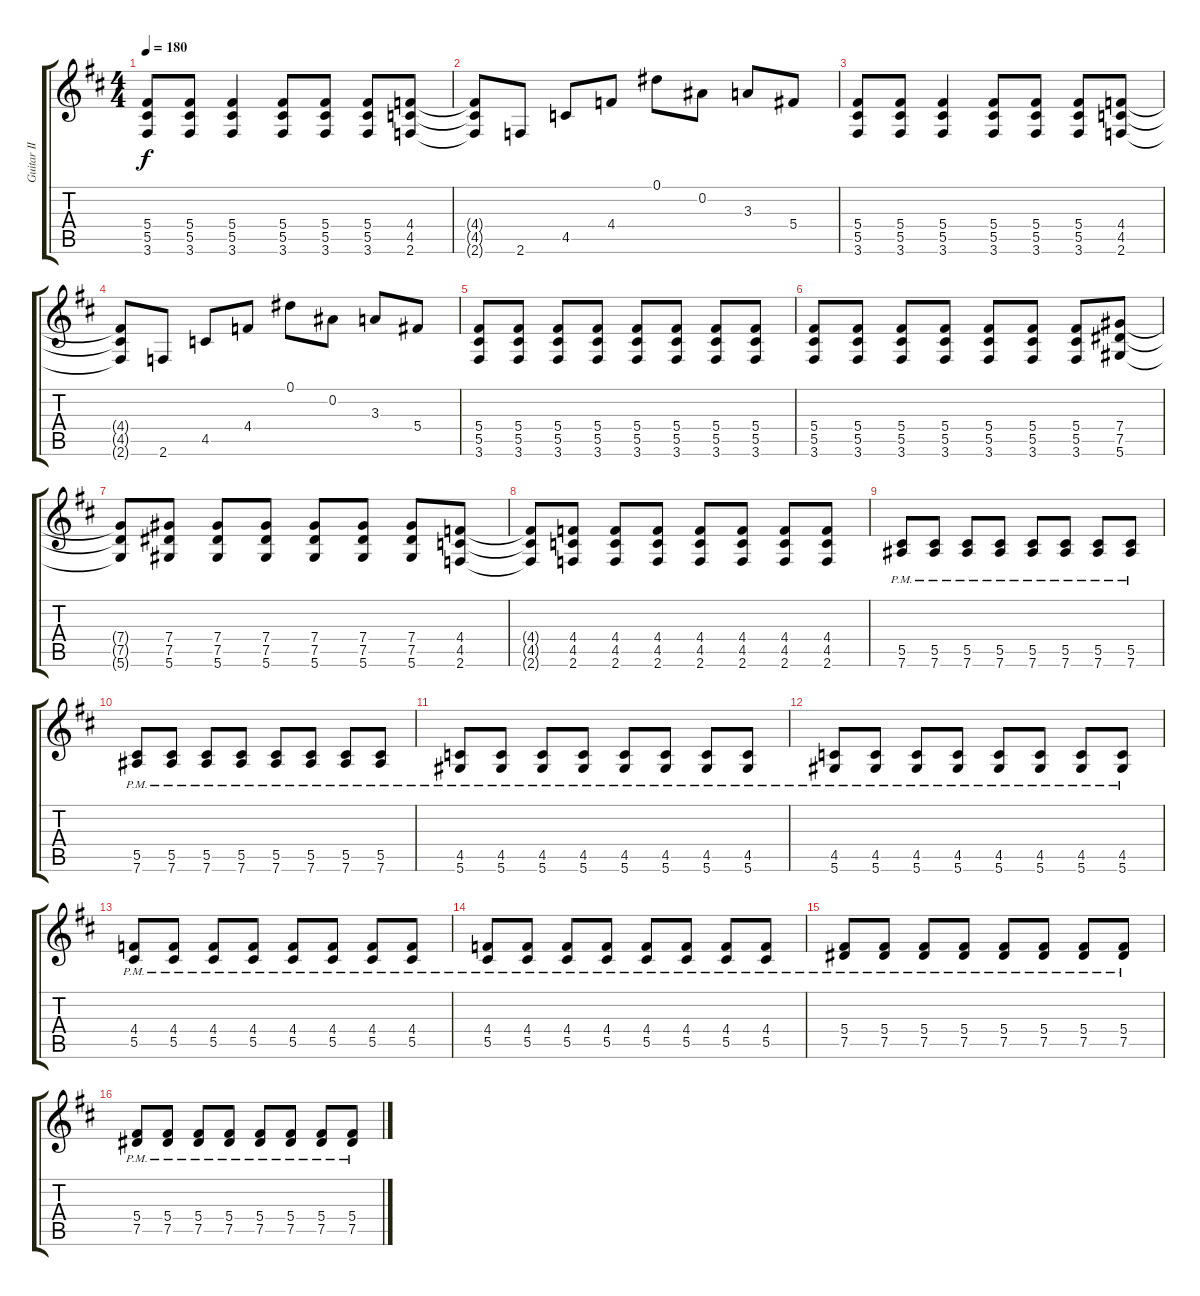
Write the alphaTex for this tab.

\track ("Guitar II" "Guitar II") {instrument distortionguitar}
\staff {score tabs}
\tuning (Eb4 Bb3 Gb3 Db3 Ab2 Eb2) {hide}
\ts (4 4)
\tempo 180
\clef g2
\ks bminor
(5.4{t} 5.5{t} 3.6{t}).8{dy f} (5.4 5.5 3.6).8 (5.4 5.5 3.6).4 (5.4 5.5 3.6).8 (5.4 5.5 3.6).8 (5.4 5.5 3.6).8 (4.4 4.5 2.6).8 |
(4.4{t} 4.5{t} 2.6{t}).8 2.6.8 4.5.8 4.4.8 0.1.8 0.2.8 3.3.8 5.4.8 |
(5.4 5.5 3.6).8 (5.4 5.5 3.6).8 (5.4 5.5 3.6).4 (5.4 5.5 3.6).8 (5.4 5.5 3.6).8 (5.4 5.5 3.6).8 (4.4 4.5 2.6).8 |
(4.4{t} 4.5{t} 2.6{t}).8 2.6.8 4.5.8 4.4.8 0.1.8 0.2.8 3.3.8 5.4.8 |
(5.4 5.5 3.6).8 (5.4 5.5 3.6).8 (5.4 5.5 3.6).8 (5.4 5.5 3.6).8 (5.4 5.5 3.6).8 (5.4 5.5 3.6).8 (5.4 5.5 3.6).8 (5.4 5.5 3.6).8 |
(5.4 5.5 3.6).8 (5.4 5.5 3.6).8 (5.4 5.5 3.6).8 (5.4 5.5 3.6).8 (5.4 5.5 3.6).8 (5.4 5.5 3.6).8 (5.4 5.5 3.6).8 (7.4 7.5 5.6).8 |
(7.4{t} 7.5{t} 5.6{t}).8 (7.4 7.5 5.6).8 (7.4 7.5 5.6).8 (7.4 7.5 5.6).8 (7.4 7.5 5.6).8 (7.4 7.5 5.6).8 (7.4 7.5 5.6).8 (4.4 4.5 2.6).8 |
(4.4{t} 4.5{t} 2.6{t}).8 (4.4 4.5 2.6).8 (4.4 4.5 2.6).8 (4.4 4.5 2.6).8 (4.4 4.5 2.6).8 (4.4 4.5 2.6).8 (4.4 4.5 2.6).8 (4.4 4.5 2.6).8 |
(5.5{pm} 7.6{pm}).8 (5.5{pm} 7.6{pm}).8 (5.5{pm} 7.6{pm}).8 (5.5{pm} 7.6{pm}).8 (5.5{pm} 7.6{pm}).8 (5.5{pm} 7.6{pm}).8 (5.5{pm} 7.6{pm}).8 (5.5{pm} 7.6{pm}).8 |
(5.5{pm} 7.6{pm}).8 (5.5{pm} 7.6{pm}).8 (5.5{pm} 7.6{pm}).8 (5.5{pm} 7.6{pm}).8 (5.5{pm} 7.6{pm}).8 (5.5{pm} 7.6{pm}).8 (5.5{pm} 7.6{pm}).8 (5.5{pm} 7.6{pm}).8 |
(4.5{pm} 5.6{pm}).8 (4.5{pm} 5.6{pm}).8 (4.5{pm} 5.6{pm}).8 (4.5{pm} 5.6{pm}).8 (4.5{pm} 5.6{pm}).8 (4.5{pm} 5.6{pm}).8 (4.5{pm} 5.6{pm}).8 (4.5{pm} 5.6{pm}).8 |
(4.5{pm} 5.6{pm}).8 (4.5{pm} 5.6{pm}).8 (4.5{pm} 5.6{pm}).8 (4.5{pm} 5.6{pm}).8 (4.5{pm} 5.6{pm}).8 (4.5{pm} 5.6{pm}).8 (4.5{pm} 5.6{pm}).8 (4.5{pm} 5.6{pm}).8 |
(4.4{pm} 5.5{pm}).8 (4.4{pm} 5.5{pm}).8 (4.4{pm} 5.5{pm}).8 (4.4{pm} 5.5{pm}).8 (4.4{pm} 5.5{pm}).8 (4.4{pm} 5.5{pm}).8 (4.4{pm} 5.5{pm}).8 (4.4{pm} 5.5{pm}).8 |
(4.4{pm} 5.5{pm}).8 (4.4{pm} 5.5{pm}).8 (4.4{pm} 5.5{pm}).8 (4.4{pm} 5.5{pm}).8 (4.4{pm} 5.5{pm}).8 (4.4{pm} 5.5{pm}).8 (4.4{pm} 5.5{pm}).8 (4.4{pm} 5.5{pm}).8 |
(5.4{pm} 7.5{pm}).8 (5.4{pm} 7.5{pm}).8 (5.4{pm} 7.5{pm}).8 (5.4{pm} 7.5{pm}).8 (5.4{pm} 7.5{pm}).8 (5.4{pm} 7.5{pm}).8 (5.4{pm} 7.5{pm}).8 (5.4{pm} 7.5{pm}).8 |
(5.4{pm} 7.5{pm}).8 (5.4{pm} 7.5{pm}).8 (5.4{pm} 7.5{pm}).8 (5.4{pm} 7.5{pm}).8 (5.4{pm} 7.5{pm}).8 (5.4{pm} 7.5{pm}).8 (5.4{pm} 7.5{pm}).8 (5.4{pm} 7.5{pm}).8
